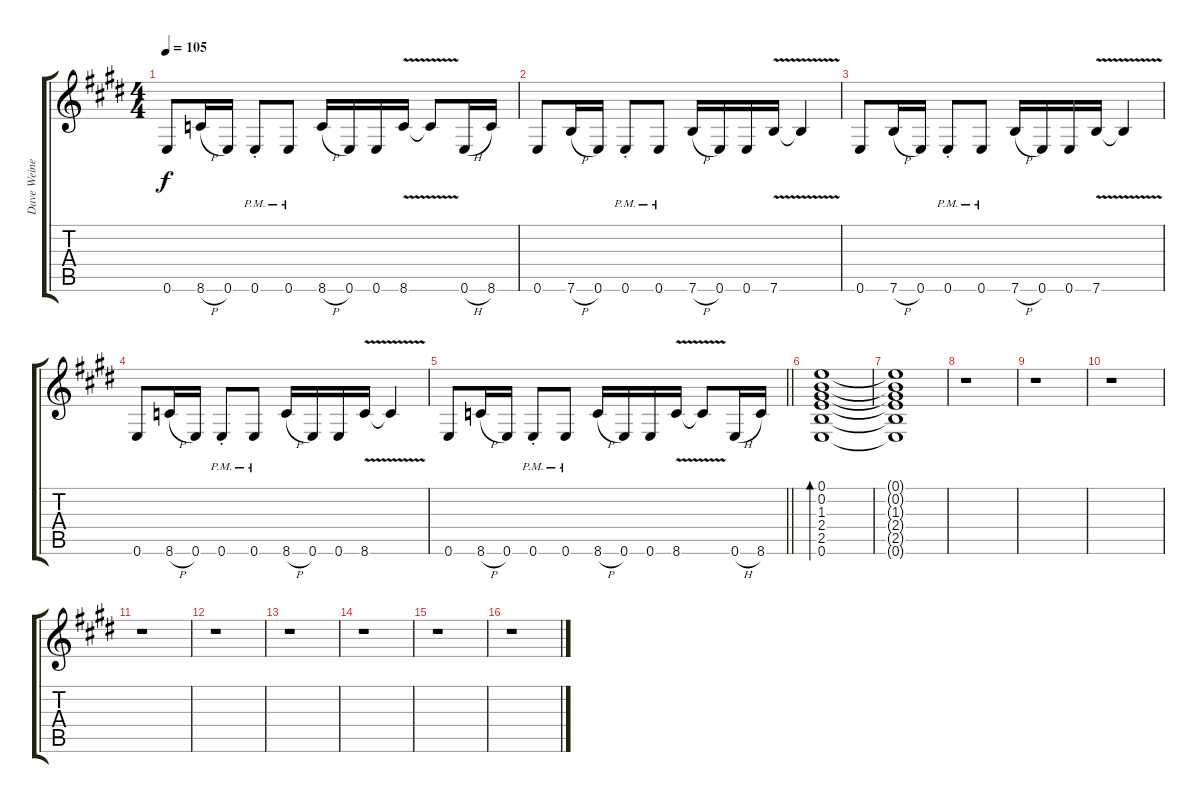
\track ("Dave Weiner" "Dave Weine") {instrument distortionguitar}
\staff {score tabs}
\tuning (E4 B3 G3 D3 A2 E2) {hide}
\ts (4 4)
\tempo 105
\clef g2
\ks c#minor
0.6.8{dy f} 8.6{h}.16 0.6.16 0.6{pm st}.8 0.6{pm}.8 8.6{h}.16 0.6.16 0.6.16 8.6{v}.16 8.6{v t}.8 0.6{h}.16 8.6.16 |
\ks e
0.6.8 7.6{h}.16 0.6.16 0.6{pm st}.8 0.6{pm}.8 7.6{h}.16 0.6.16 0.6.16 7.6{v}.16 7.6{v t}.4 |
\ks c#minor
0.6.8 7.6{h}.16 0.6.16 0.6{pm st}.8 0.6{pm}.8 7.6{h}.16 0.6.16 0.6.16 7.6{v}.16 7.6{v t}.4 |
0.6.8 8.6{h}.16 0.6.16 0.6{pm st}.8 0.6{pm}.8 8.6{h}.16 0.6.16 0.6.16 8.6{v}.16 8.6{v t}.4 |
\barLineRight lightlight
0.6.8 8.6{h}.16 0.6.16 0.6{pm st}.8 0.6{pm}.8 8.6{h}.16 0.6.16 0.6.16 8.6{v}.16 8.6{v t}.8 0.6{h}.16 8.6.16 |
\ks e
(0.1 0.2 1.3 2.4 2.5 0.6).1{bd 30} |
\ks c#minor
(0.1{t} 0.2{t} 1.3{t} 2.4{t} 2.5{t} 0.6{t}).1 |
r.1 |
r.1 |
\ks e
r.1 |
\ks c#minor
r.1 |
\ks e
r.1 |
\ks c#minor
r.1 |
r.1 |
\ks e
r.1 |
\ks c#minor
r.1
